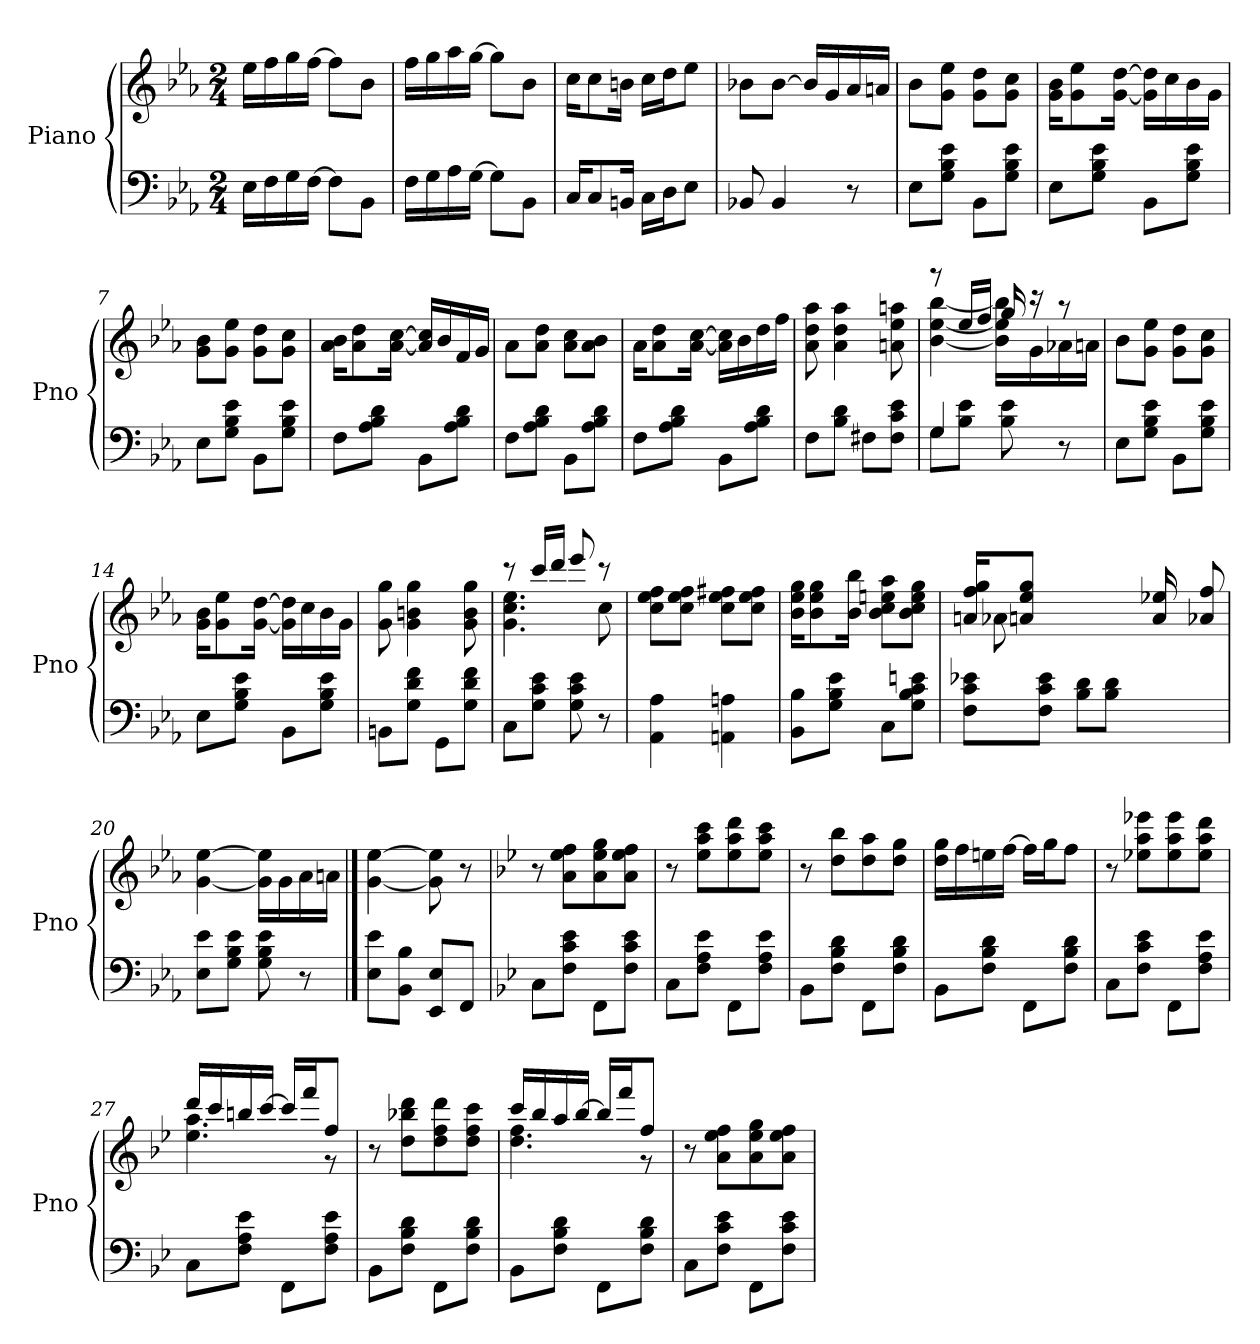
**kern	**kern
*part2	*part1
*staff2	*staff1
*I"Piano	*I"Piano
*I'Pno	*I'Pno
*clefF4	*clefG2
*k[b-e-a-]	*k[b-e-a-]
*M2/4	*M2/4
*MM100	*MM100
=1	=1
16E-\LL	16ee-\LL
16F\	16ff\
16G\	16gg\
[16F\JJ	[16ff\JJ
8F\L]	8ff\L]
8BB-\J	8b-\J
=2	=2
16F\LL	16ff\LL
16G\	16gg\
16A-\	16aa-\
[16G\JJ	[16gg\JJ
8G\L]	8gg\L]
8BB-\J	8b-\J
=3	=3
16C/KL	16cc\KL
8C/	8cc\
16BBn/Jk	16bn\Jk
16C\LL	16cc\LL
16D\J	16dd\J
8E-\J	8ee-\J
=4	=4
8BB-X/	8b-X\L
4BB-/	[8b-\J
.	16b-/LL]
.	16g/
8r	16a-/
.	16an/JJ
=5	=5
8E-\L	8b-\L
8G\ 8B-\ 8e-\J	8g\ 8ee-\J
8BB-\L	8g\ 8dd\L
8G\ 8B-\ 8e-\J	8g\ 8cc\J
=6	=6
8E-\L	16g\ 16b-\KL
.	8g\ 8ee-\
8G\ 8B-\ 8e-\J	.
.	[16g\ [16dd\Jk
8BB-\L	16g\] 16dd\]LL
.	16cc\
8G\ 8B-\ 8e-\J	16b-\
.	16g\JJ
=7	=7
8E-\L	8g\ 8b-\L
8G\ 8B-\ 8e-\J	8g\ 8ee-\J
8BB-\L	8g\ 8dd\L
8G\ 8B-\ 8e-\J	8g\ 8cc\J
!!LO:LB:g=z
=8	=8
8F\L	16a-\ 16b-\KL
.	8a-\ 8dd\
8A-\ 8B-\ 8d\J	.
.	[16a-\ [16cc\Jk
8BB-\L	16a-/] 16cc/]LL
.	16b-/
8A-\ 8B-\ 8d\J	16f/
.	16g/JJ
=9	=9
8F\L	8a-\L
8A-\ 8B-\ 8d\J	8a-\ 8dd\J
8BB-\L	8a-\ 8cc\L
8A-\ 8B-\ 8d\J	8a-\ 8b-\J
=10	=10
8F\L	16a-\KL
.	8a-\ 8dd\
8A-\ 8B-\ 8d\J	.
.	[16a-\ [16cc\Jk
8BB-\L	16a-\] 16cc\]LL
.	16b-\
8A-\ 8B-\ 8d\J	16dd\
.	16ff\JJ
=11	=11
8F\L	8a-\ 8dd\ 8aa-\
8B-\ 8d\J	4a-\ 4dd\ 4aa-\
8F#X\L	.
8F#\ 8c\ 8e-\J	8an\ 8ee-\ 8aan\
=12	=12
*^	*^
4G/	8G\L	8r	[4b-\ [4ee-\ [4bb-\
.	8B-\ 8e-\J	16ee-/LL	.
.	.	16ff/JJ	.
8B-\ 8e-\	4ryy	16gg/	16b-\] 16ee-\] 16bb-\]LL
.	.	16r	16g\
8r	.	8r	16a-X\
.	.	.	16an\JJ
*v	*v	*	*
*	*v	*v
=13	=13
8E-\L	8b-\L
8G\ 8B-\ 8e-\J	8g\ 8ee-\J
8BB-\L	8g\ 8dd\L
8G\ 8B-\ 8e-\J	8g\ 8cc\J
!!LO:LB:g=z
=14	=14
8E-\L	16g\ 16b-\KL
.	8g\ 8ee-\
8G\ 8B-\ 8e-\J	.
.	[16g\ [16dd\Jk
8BB-\L	16g\] 16dd\]LL
.	16cc\
8G\ 8B-\ 8e-\J	16b-\
.	16g\JJ
=15	=15
8BBn\L	8g\ 8gg\
8G\ 8d\ 8f\J	4g\ 4bn\ 4gg\
8GG\L	.
8G\ 8d\ 8f\J	8g\ 8b\ 8gg\
=16	=16
*	*^
8C\L	8r	4.g\ 4.cc\ 4.ee-\
8G\ 8c\ 8e-\J	16ccc/LL	.
.	16ddd/JJ	.
8G\ 8c\ 8e-\	8eee-/	.
8r	8r	8cc\
*	*v	*v
=17	=17
4AA-\ 4A-\	8cc\ 8ee-\ 8ff\L
.	8cc\ 8ee-\ 8ff\J
4AAn\ 4An\	8cc\ 8ee-\ 8ff#X\L
.	8cc\ 8ee-\ 8ff#\J
=18	=18
8BB-\ 8B-\L	16b-\ 16ee-\ 16gg\KL
.	8b-\ 8ee-\ 8gg\
8G\ 8B-\ 8e-\J	.
.	16b-\ 16bb-\Jk
8C\L	8b-\ 8cc\ 8een\ 8aa-\L
8G\ 8B-\ 8c\ 8en\J	8b-\ 8cc\ 8ee\ 8gg\J
!!LO:LB:g=z
=19	=19
*	*^
8F\ 8c\ 8e-X\L	16an/ 16ff/ 16gg/KL	8a-X\
.	8an/ 8ee-/ 8gg/J	.
8F\ 8c\ 8e-\J	.	4.ryy
.	4.ryy	.
8B-\ 8d\L	.	.
8B-\ 8d\J	.	.
4.ryy	.	4.ryy
.	16a/ 16ee-X/	.
.	8ryy	.
.	8a-X/ 8ff/	.
*	*v	*v
=20	=20
8E-\ 8e-\L	[4g\ [4ee-\
8G\ 8B-\ 8e-\J	.
8G\ 8B-\ 8e-\	16g\] 16ee-\]LL
.	16g\
8r	16a-\
.	16an\JJ
==21	==21
8E-\ 8e-\L	[4g\ [4ee-\
8BB-\ 8B-\J	.
8EE-/ 8E-/L	8g\] 8ee-\]
8FF/J	8r
=22	=22
*k[b-e-]	*k[b-e-]
8C\L	8r
8F\ 8c\ 8e-\J	8a\ 8ee-\ 8ff\L
8FF\L	8a\ 8ee-\ 8gg\
8F\ 8c\ 8e-\J	8a\ 8ee-\ 8ff\J
=23	=23
8C\L	8r
8F\ 8A\ 8e-\J	8ee-\ 8aa\ 8ccc\L
8FF\L	8ee-\ 8aa\ 8ddd\
8F\ 8A\ 8e-\J	8ee-\ 8aa\ 8ccc\J
=24	=24
8BB-\L	8r
8F\ 8B-\ 8d\J	8dd\ 8bb-\L
8FF\L	8dd\ 8aa\
8F\ 8B-\ 8d\J	8dd\ 8gg\J
!!LO:LB:g=z
=25	=25
8BB-\L	16dd\ 16gg\LL
.	16ff\
8F\ 8B-\ 8d\J	16een\
.	[16ff\JJ
8FF\L	16ff\LL]
.	16gg\J
8F\ 8B-\ 8d\J	8ff\J
=26	=26
8C\L	8r
8F\ 8c\ 8e-\J	8ee-X\ 8aa\ 8eee-X\L
8FF\L	8ee-\ 8aa\ 8eee-\
8F\ 8A\ 8e-\J	8ee-\ 8aa\ 8ddd\J
=27	=27
*	*^
8C\L	16ddd/LL	4.ee-\ 4.aa\
.	16ccc/	.
8F\ 8A\ 8e-\J	16bbn/	.
.	[16ccc/JJ	.
8FF\L	16ccc/LL]	.
.	16fff/J	.
8F\ 8A\ 8e-\J	8ff/J	8r
*	*v	*v
=28	=28
8BB-\L	8r
8F\ 8B-\ 8d\J	8dd\ 8bb-X\ 8ddd\L
8FF\L	8dd\ 8ff\ 8ddd\
8F\ 8B-\ 8d\J	8dd\ 8ff\ 8ccc\J
=29	=29
*	*^
8BB-\L	16ccc/LL	4.dd\ 4.ff\
.	16bb-/	.
8F\ 8B-\ 8d\J	16aa/	.
.	[16bb-/JJ	.
8FF\L	16bb-/LL]	.
.	16fff/J	.
8F\ 8B-\ 8d\J	8ff/J	8r
*	*v	*v
=30	=30
8C\L	8r
8F\ 8c\ 8e-\J	8a\ 8ee-\ 8ff\L
8FF\L	8a\ 8ee-\ 8gg\
8F\ 8c\ 8e-\J	8a\ 8ee-\ 8ff\J
=	=
*-	*-
